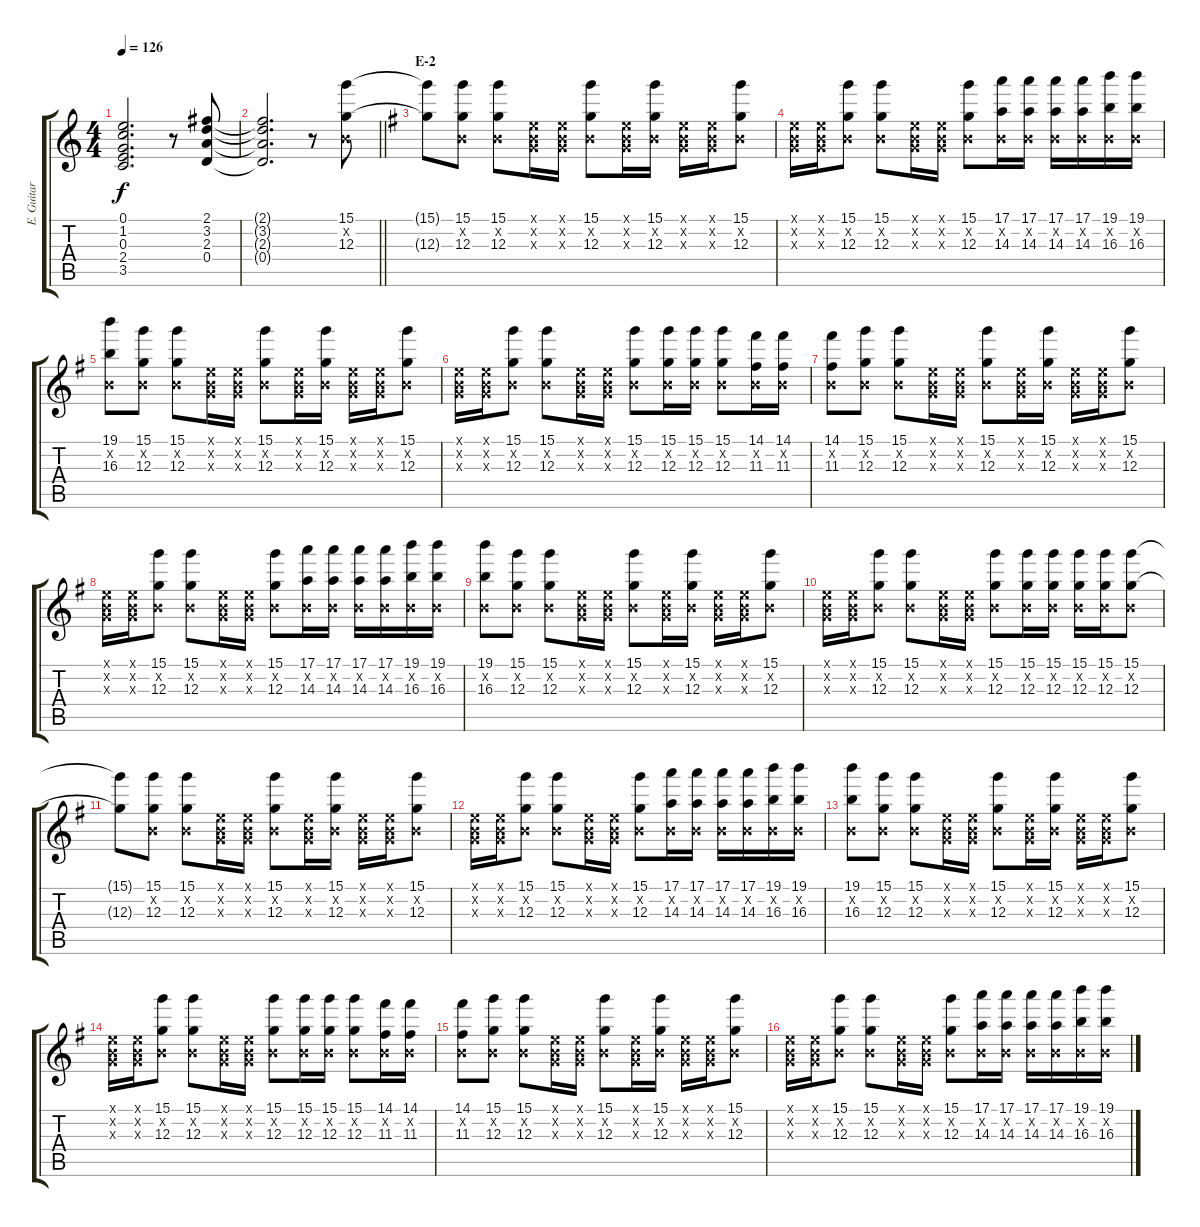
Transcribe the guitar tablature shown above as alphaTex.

\track ("E. Guitar II" "E. Guitar ") {instrument overdrivenguitar}
\staff {score tabs}
\tuning (E4 B3 G3 D3 A2 E2) {hide}
\ts (4 4)
\tempo 126
\clef g2
\ks c
(0.1{t} 1.2{t} 0.3{t} 2.4{t} 3.5{t}).2{d dy f} r.8 (2.1 3.2 2.3 0.4).8 |
\barLineRight lightlight
(2.1{t} 3.2{t} 2.3{t} 0.4{t}).2{d} r.8 (15.1 0.2{x} 12.3).8 |
\section ("" "E-2")
\ks g
(15.1{t} 12.3{t}).8 (15.1 0.2{x} 12.3).8 (15.1 0.2{x} 12.3).8 (0.1{x} 0.2{x} 0.3{x}).16 (0.1{x} 0.2{x} 0.3{x}).16 (15.1 0.2{x} 12.3).8 (0.1{x} 0.2{x} 0.3{x}).16 (15.1 0.2{x} 12.3).16 (0.1{x} 0.2{x} 0.3{x}).16 (0.1{x} 0.2{x} 0.3{x}).16 (15.1 0.2{x} 12.3).8 |
(0.1{x} 0.2{x} 0.3{x}).16 (0.1{x} 0.2{x} 0.3{x}).16 (15.1 0.2{x} 12.3).8 (15.1 0.2{x} 12.3).8 (0.1{x} 0.2{x} 0.3{x}).16 (0.1{x} 0.2{x} 0.3{x}).16 (15.1 0.2{x} 12.3).8 (17.1 0.2{x} 14.3).16 (17.1 0.2{x} 14.3).16 (17.1 0.2{x} 14.3).16 (17.1 0.2{x} 14.3).16 (19.1 0.2{x} 16.3).16 (19.1 0.2{x} 16.3).16 |
(19.1 0.2{x} 16.3).8 (15.1 0.2{x} 12.3).8 (15.1 0.2{x} 12.3).8 (0.1{x} 0.2{x} 0.3{x}).16 (0.1{x} 0.2{x} 0.3{x}).16 (15.1 0.2{x} 12.3).8 (0.1{x} 0.2{x} 0.3{x}).16 (15.1 0.2{x} 12.3).16 (0.1{x} 0.2{x} 0.3{x}).16 (0.1{x} 0.2{x} 0.3{x}).16 (15.1 0.2{x} 12.3).8 |
(0.1{x} 0.2{x} 0.3{x}).16 (0.1{x} 0.2{x} 0.3{x}).16 (15.1 0.2{x} 12.3).8 (15.1 0.2{x} 12.3).8 (0.1{x} 0.2{x} 0.3{x}).16 (0.1{x} 0.2{x} 0.3{x}).16 (15.1 0.2{x} 12.3).8 (15.1 0.2{x} 12.3).16 (15.1 0.2{x} 12.3).16 (15.1 0.2{x} 12.3).8 (14.1 0.2{x} 11.3).16 (14.1 0.2{x} 11.3).16 |
(14.1 0.2{x} 11.3).8 (15.1 0.2{x} 12.3).8 (15.1 0.2{x} 12.3).8 (0.1{x} 0.2{x} 0.3{x}).16 (0.1{x} 0.2{x} 0.3{x}).16 (15.1 0.2{x} 12.3).8 (0.1{x} 0.2{x} 0.3{x}).16 (15.1 0.2{x} 12.3).16 (0.1{x} 0.2{x} 0.3{x}).16 (0.1{x} 0.2{x} 0.3{x}).16 (15.1 0.2{x} 12.3).8 |
(0.1{x} 0.2{x} 0.3{x}).16 (0.1{x} 0.2{x} 0.3{x}).16 (15.1 0.2{x} 12.3).8 (15.1 0.2{x} 12.3).8 (0.1{x} 0.2{x} 0.3{x}).16 (0.1{x} 0.2{x} 0.3{x}).16 (15.1 0.2{x} 12.3).8 (17.1 0.2{x} 14.3).16 (17.1 0.2{x} 14.3).16 (17.1 0.2{x} 14.3).16 (17.1 0.2{x} 14.3).16 (19.1 0.2{x} 16.3).16 (19.1 0.2{x} 16.3).16 |
(19.1 0.2{x} 16.3).8 (15.1 0.2{x} 12.3).8 (15.1 0.2{x} 12.3).8 (0.1{x} 0.2{x} 0.3{x}).16 (0.1{x} 0.2{x} 0.3{x}).16 (15.1 0.2{x} 12.3).8 (0.1{x} 0.2{x} 0.3{x}).16 (15.1 0.2{x} 12.3).16 (0.1{x} 0.2{x} 0.3{x}).16 (0.1{x} 0.2{x} 0.3{x}).16 (15.1 0.2{x} 12.3).8 |
(0.1{x} 0.2{x} 0.3{x}).16 (0.1{x} 0.2{x} 0.3{x}).16 (15.1 0.2{x} 12.3).8 (15.1 0.2{x} 12.3).8 (0.1{x} 0.2{x} 0.3{x}).16 (0.1{x} 0.2{x} 0.3{x}).16 (15.1 0.2{x} 12.3).8 (15.1 0.2{x} 12.3).16 (15.1 0.2{x} 12.3).16 (15.1 0.2{x} 12.3).16 (15.1 0.2{x} 12.3).16 (15.1 0.2{x} 12.3).8 |
(15.1{t} 12.3{t}).8 (15.1 0.2{x} 12.3).8 (15.1 0.2{x} 12.3).8 (0.1{x} 0.2{x} 0.3{x}).16 (0.1{x} 0.2{x} 0.3{x}).16 (15.1 0.2{x} 12.3).8 (0.1{x} 0.2{x} 0.3{x}).16 (15.1 0.2{x} 12.3).16 (0.1{x} 0.2{x} 0.3{x}).16 (0.1{x} 0.2{x} 0.3{x}).16 (15.1 0.2{x} 12.3).8 |
(0.1{x} 0.2{x} 0.3{x}).16 (0.1{x} 0.2{x} 0.3{x}).16 (15.1 0.2{x} 12.3).8 (15.1 0.2{x} 12.3).8 (0.1{x} 0.2{x} 0.3{x}).16 (0.1{x} 0.2{x} 0.3{x}).16 (15.1 0.2{x} 12.3).8 (17.1 0.2{x} 14.3).16 (17.1 0.2{x} 14.3).16 (17.1 0.2{x} 14.3).16 (17.1 0.2{x} 14.3).16 (19.1 0.2{x} 16.3).16 (19.1 0.2{x} 16.3).16 |
(19.1 0.2{x} 16.3).8 (15.1 0.2{x} 12.3).8 (15.1 0.2{x} 12.3).8 (0.1{x} 0.2{x} 0.3{x}).16 (0.1{x} 0.2{x} 0.3{x}).16 (15.1 0.2{x} 12.3).8 (0.1{x} 0.2{x} 0.3{x}).16 (15.1 0.2{x} 12.3).16 (0.1{x} 0.2{x} 0.3{x}).16 (0.1{x} 0.2{x} 0.3{x}).16 (15.1 0.2{x} 12.3).8 |
(0.1{x} 0.2{x} 0.3{x}).16 (0.1{x} 0.2{x} 0.3{x}).16 (15.1 0.2{x} 12.3).8 (15.1 0.2{x} 12.3).8 (0.1{x} 0.2{x} 0.3{x}).16 (0.1{x} 0.2{x} 0.3{x}).16 (15.1 0.2{x} 12.3).8 (15.1 0.2{x} 12.3).16 (15.1 0.2{x} 12.3).16 (15.1 0.2{x} 12.3).8 (14.1 0.2{x} 11.3).16 (14.1 0.2{x} 11.3).16 |
(14.1 0.2{x} 11.3).8 (15.1 0.2{x} 12.3).8 (15.1 0.2{x} 12.3).8 (0.1{x} 0.2{x} 0.3{x}).16 (0.1{x} 0.2{x} 0.3{x}).16 (15.1 0.2{x} 12.3).8 (0.1{x} 0.2{x} 0.3{x}).16 (15.1 0.2{x} 12.3).16 (0.1{x} 0.2{x} 0.3{x}).16 (0.1{x} 0.2{x} 0.3{x}).16 (15.1 0.2{x} 12.3).8 |
(0.1{x} 0.2{x} 0.3{x}).16 (0.1{x} 0.2{x} 0.3{x}).16 (15.1 0.2{x} 12.3).8 (15.1 0.2{x} 12.3).8 (0.1{x} 0.2{x} 0.3{x}).16 (0.1{x} 0.2{x} 0.3{x}).16 (15.1 0.2{x} 12.3).8 (17.1 0.2{x} 14.3).16 (17.1 0.2{x} 14.3).16 (17.1 0.2{x} 14.3).16 (17.1 0.2{x} 14.3).16 (19.1 0.2{x} 16.3).16 (19.1 0.2{x} 16.3).16
